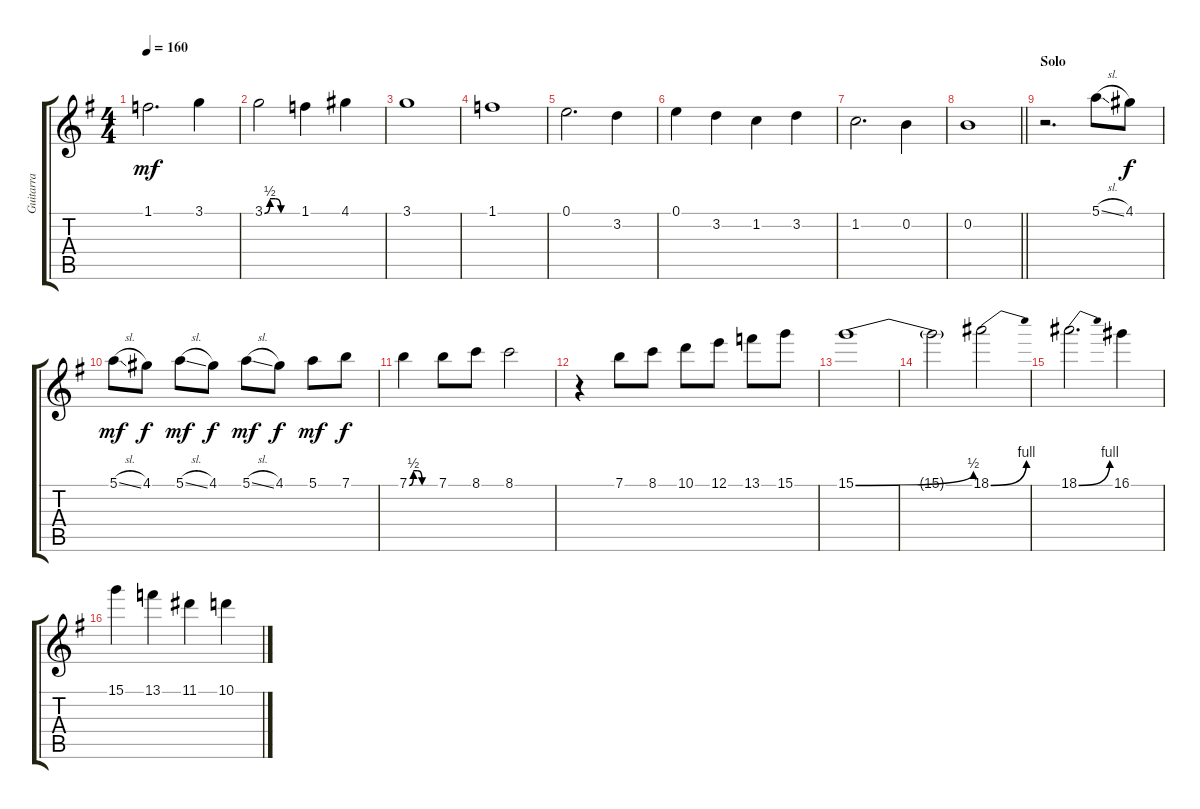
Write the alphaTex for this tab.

\track ("Guitarra" "Guitarra") {instrument distortionguitar}
\staff {score tabs}
\tuning (E4 B3 G3 D3 A2 E2) {hide}
\ts (4 4)
\tempo 160
\clef g2
\ks g
1.1.2{d dy mf} 3.1.4 |
3.1{be (custom 0 0 10 2 20 2 30 0 60 0)}.2 1.1.4 4.1.4 |
3.1.1 |
1.1.1 |
0.1.2{d} 3.2.4 |
0.1.4 3.2.4 1.2.4 3.2.4 |
1.2.2{d} 0.2.4 |
\barLineRight lightlight
0.2.1 |
\section ("" "Solo")
r.2{d} 5.1{sl}.8 4.1.8{dy f} |
5.1{sl}.8{dy mf} 4.1.8{dy f} 5.1{sl}.8{dy mf} 4.1.8{dy f} 5.1{sl}.8{dy mf} 4.1.8{dy f} 5.1.8{dy mf} 7.1.8{dy f} |
7.1{be (custom 0 0 10 2 20 2 30 0 60 0)}.4 7.1.8 8.1.8 8.1.2 |
r.4 7.1.8 8.1.8 10.1.8 12.1.8 13.1.8 15.1.8 |
15.1{be (bend 0 0 60 2)}.1 |
15.1{t}.2 18.1{be (bend 0 0 60 4)}.2 |
18.1{be (bend 0 0 60 4)}.2{d} 16.1.4 |
15.1.4 13.1.4 11.1.4 10.1.4
